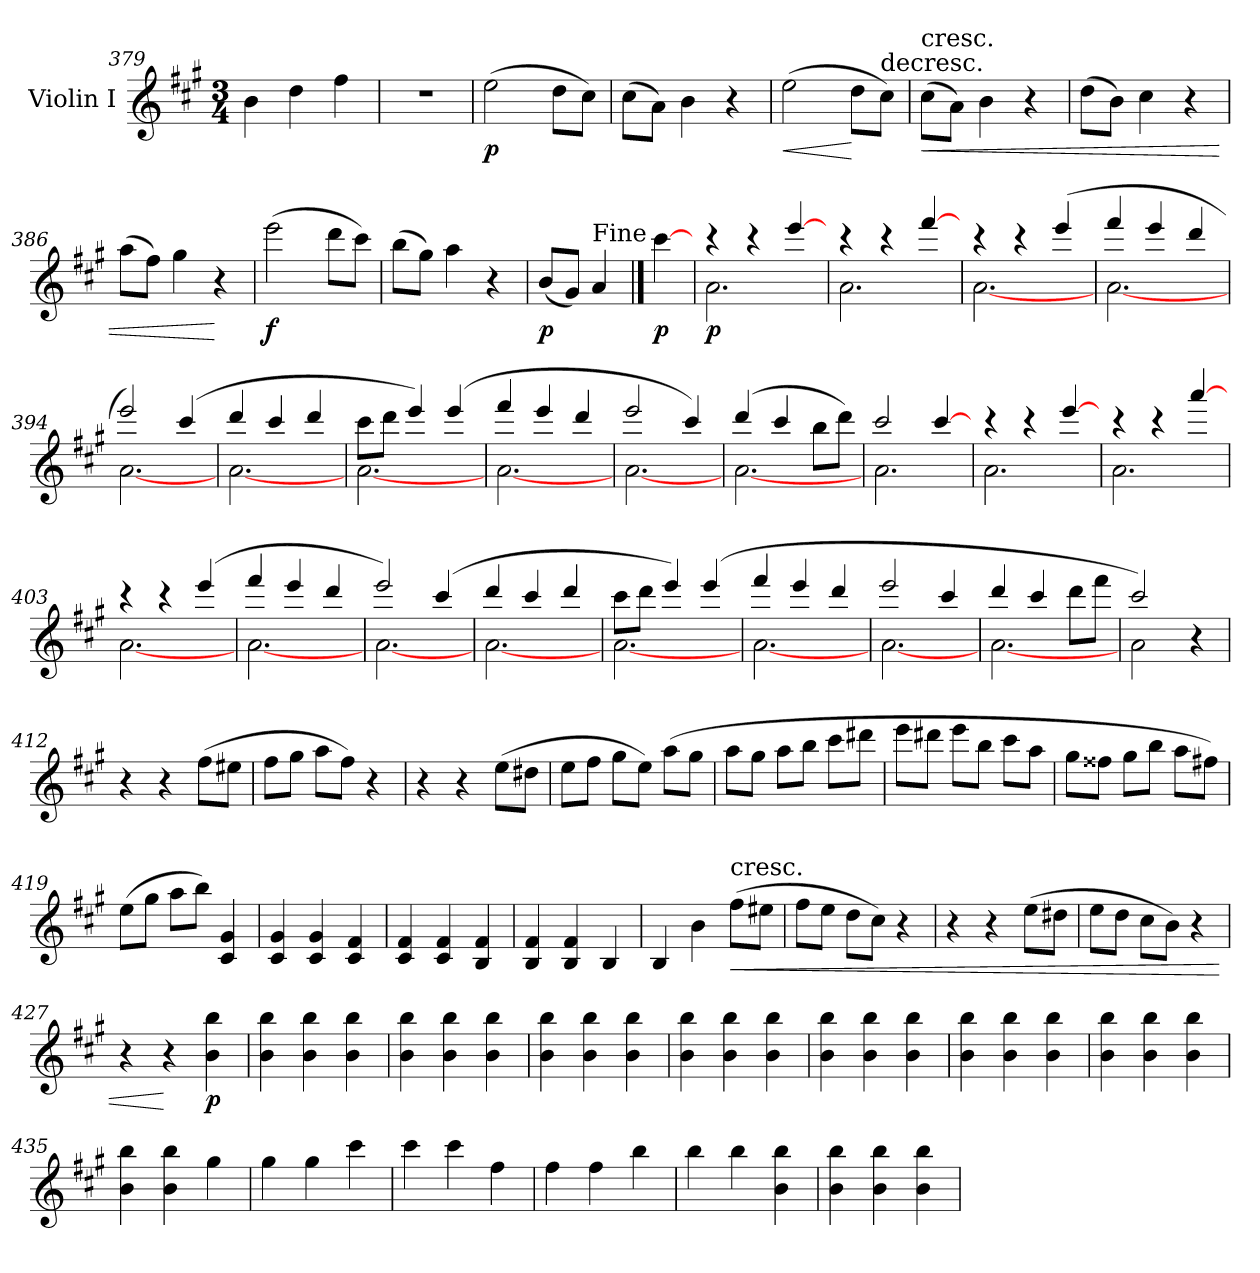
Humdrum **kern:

**kern	**dynam
*part1	*part1
*staff1	*staff1
*I"Violin I	*
*I'Vln	*
*clefG2	*
*k[f#c#g#]	*
*A:	*
*M3/4	*
=379	=379
4b	.
4dd	.
4ff#	.
=380	=380
2.r	.
=381	=381
(2ee	p
8dd\L	.
8cc#\J)	.
=382	=382
(8cc#\L	.
8a\J)	.
4b	.
4r	.
=383	=383
!	!LO:HP:b
(2ee	<
8dd\L	[
!LO:TX:t=decresc.	!
8cc#\J)	.
=384	=384
!LO:TX:a:t=cresc.	!
!	!LO:HP:b
(8cc#\L	<
8a\J)	.
4b	.
4r	.
=385	=385
(8dd\L	.
8b\J)	.
4cc#	.
4r	.
=386	=386
(8aa\L	.
8ff#\J)	.
4gg#	.
4r	[
=387	=387
(2eee	f
8ddd\L	.
8ccc#\J)	.
=388	=388
(8bb\L	.
8gg#\J)	.
4aa	.
4r	.
=389	=389
(8b/L	p
8g#/J)	.
!LO:TX:a:t=Fine	!
4a	.
==	==
[4ccc#	p
=390	=390
*^	*
4r	2.a	p
4r	.	.
[4eee	.	.
=391	=391	=391
4r	2.a	.
4r	.	.
[4fff#	.	.
=392	=392	=392
4r	[2.a	.
4r	.	.
(4eee	.	.
=393	=393	=393
4fff#	[2.a	.
4eee	.	.
4ddd	.	.
=394	=394	=394
2eee)	[2.a	.
(4ccc#	.	.
=395	=395	=395
4ddd	[2.a	.
4ccc#	.	.
4ddd	.	.
=396	=396	=396
8ccc#\L	[2.a	.
8ddd\J	.	.
4eee)	.	.
(4eee	.	.
=397	=397	=397
4fff#	[2.a	.
4eee	.	.
4ddd	.	.
=398	=398	=398
2eee	[2.a	.
4ccc#)	.	.
=399	=399	=399
(4ddd	[2.a	.
4ccc#	.	.
8bb\L	.	.
8ddd\J)	.	.
=400	=400	=400
2ccc#	2.a	.
[4ccc#	.	.
=401	=401	=401
4r	2.a	.
4r	.	.
[4eee	.	.
=402	=402	=402
4r	2.a	.
4r	.	.
[4aaa	.	.
=403	=403	=403
4r	[2.a	.
4r	.	.
(4eee	.	.
=404	=404	=404
4fff#	[2.a	.
4eee	.	.
4ddd	.	.
=405	=405	=405
2eee)	[2.a	.
(4ccc#	.	.
=406	=406	=406
4ddd	[2.a	.
4ccc#	.	.
4ddd	.	.
=407	=407	=407
8ccc#\L	[2.a	.
8ddd\J	.	.
4eee)	.	.
(4eee	.	.
=408	=408	=408
4fff#	[2.a	.
4eee	.	.
4ddd	.	.
=409	=409	=409
2eee	[2.a	.
4ccc#	.	.
=410	=410	=410
4ddd	[2.a	.
4ccc#	.	.
8ddd\L	.	.
8fff#\J	.	.
=411	=411	=411
2ccc#)	2a	.
4r	4ryy	.
*v	*v	*
=412	=412
4r	.
4r	.
(8ff#\L	.
8ee#X\J	.
=413	=413
8ff#\L	.
8gg#\J	.
8aa\L	.
8ff#\J)	.
4r	.
=414	=414
4r	.
4r	.
(8ee\L	.
8dd#X\J	.
=415	=415
8ee\L	.
8ff#\J	.
8gg#\L	.
8ee\J)	.
(8aa\L	.
8gg#\J	.
=416	=416
8aa\L	.
8gg#\J	.
8aa\L	.
8bb\J	.
8ccc#\L	.
8ddd#X\J	.
=417	=417
8eee\L	.
8ddd#X\J	.
8eee\L	.
8bb\J	.
8ccc#\L	.
8aa\J	.
=418	=418
8gg#\L	.
8ff##X\J	.
8gg#\L	.
8bb\J	.
8aa\L	.
8ff#X\J)	.
=419	=419
(8ee\L	.
8gg#\J	.
8aa\L	.
8bb\J)	.
4c# 4g#	.
=420	=420
4c# 4g#	.
4c# 4g#	.
4c# 4f#	.
=421	=421
4c# 4f#	.
4c# 4f#	.
4B 4f#	.
=422	=422
4B 4f#	.
4B 4f#	.
4B	.
=423	=423
4B	.
4b	.
!LO:TX:a:t=cresc.	!
!	!LO:HP:b
(8ff#\L	<
8ee#X\J	.
=424	=424
8ff#\L	.
8ee\J	.
8dd\L	.
8cc#\J)	.
4r	.
=425	=425
4r	.
4r	.
(8ee\L	.
8dd#X\J	.
=426	=426
8ee\L	.
8dd\J	.
8cc#\L	.
8b\J)	.
4r	.
=427	=427
4r	.
4r	[
4b 4bb	p
=428	=428
4b 4bb	.
4b 4bb	.
4b 4bb	.
=429	=429
4b 4bb	.
4b 4bb	.
4b 4bb	.
=430	=430
4b 4bb	.
4b 4bb	.
4b 4bb	.
=431	=431
4b 4bb	.
4b 4bb	.
4b 4bb	.
=432	=432
4b 4bb	.
4b 4bb	.
4b 4bb	.
=433	=433
4b 4bb	.
4b 4bb	.
4b 4bb	.
=434	=434
4b 4bb	.
4b 4bb	.
4b 4bb	.
=435	=435
4b 4bb	.
4b 4bb	.
4gg#	.
=436	=436
4gg#	.
4gg#	.
4ccc#	.
=437	=437
4ccc#	.
4ccc#	.
4ff#	.
=438	=438
4ff#	.
4ff#	.
4bb	.
=439	=439
4bb	.
4bb	.
4b 4bb	.
=440	=440
4b 4bb	.
4b 4bb	.
4b 4bb	.
=	=
*-	*-
